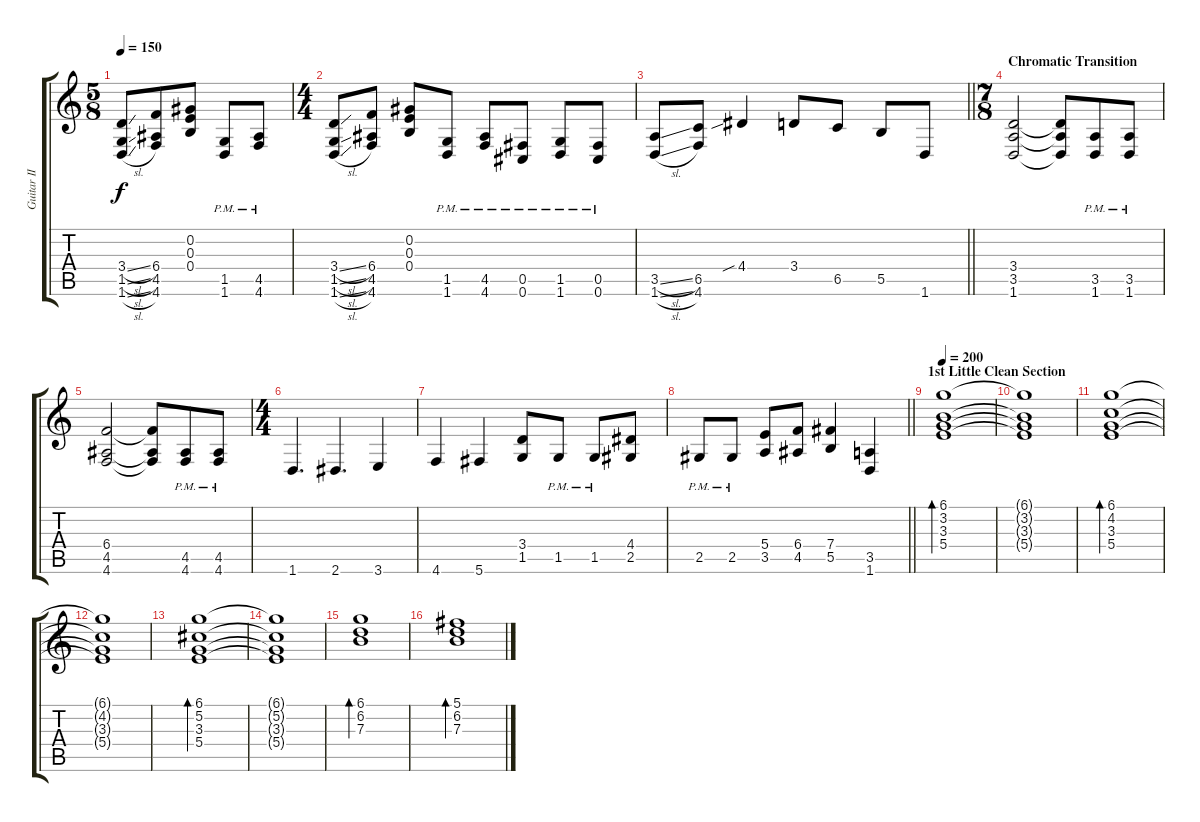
\track ("Guitar II" "Guitar II") {instrument distortionguitar}
\staff {score tabs}
\tuning (Db4 Ab3 E3 B2 Gb2 Db2) {hide}
\ts (5 8)
\tempo 150
\clef g2
\ks c
(3.4{sl} 1.5{sl} 1.6{sl}).8{dy f} (6.4 4.5 4.6).8 (0.2 0.3 0.4).8 (1.5{pm} 1.6{pm}).8 (4.5{pm} 4.6{pm}).8 |
\ts (4 4)
(3.4{sl} 1.5{sl} 1.6{sl}).8 (6.4 4.5 4.6).8 (0.2 0.3 0.4).8 (1.5{pm} 1.6{pm}).8 (4.5{pm} 4.6{pm}).8 (0.5{pm} 0.6{pm}).8 (1.5{pm} 1.6{pm}).8 (0.5{pm} 0.6{pm}).8 |
\barLineRight lightlight
(3.5{sl} 1.6{sl}).8 (6.5 4.6).8 4.4{sib}.4 3.4.8 6.5.8 5.5.8 1.6.8 |
\ts (7 8)
\section ("" "Chromatic Transition")
(3.4 3.5 1.6).2 (3.4{t} 3.5{t} 1.6{t}).8 (3.5{pm} 1.6{pm}).8 (3.5{pm} 1.6{pm}).8 |
(6.4 4.5 4.6).2 (6.4{t} 4.5{t} 4.6{t}).8 (4.5{pm} 4.6{pm}).8 (4.5{pm} 4.6{pm}).8 |
\ts (4 4)
1.6.4{d} 2.6.4{d} 3.6.4 |
4.6.4 5.6.4 (3.4 1.5).8 1.5{pm}.8 1.5{pm}.8 (4.4 2.5).8 |
\barLineRight lightlight
2.5{pm}.8 2.5{pm}.8 (5.4 3.5).8 (6.4 4.5).8 (7.4 5.5).4 (3.5 1.6).4 |
\section ("" "1st Little Clean Section")
\tempo 200
(6.1 3.2 3.3 5.4).1{bd 480 volume 9 balance 12 instrument electricguitarjazz} |
(6.1{t} 3.2{t} 3.3{t} 5.4{t}).1 |
(6.1 4.2 3.3 5.4).1{bd 480} |
(6.1{t} 4.2{t} 3.3{t} 5.4{t}).1 |
(6.1 5.2 3.3 5.4).1{bd 480} |
(6.1{t} 5.2{t} 3.3{t} 5.4{t}).1 |
(6.1 6.2 7.3).1{bd 480} |
(5.1 6.2 7.3).1{bd 480}
